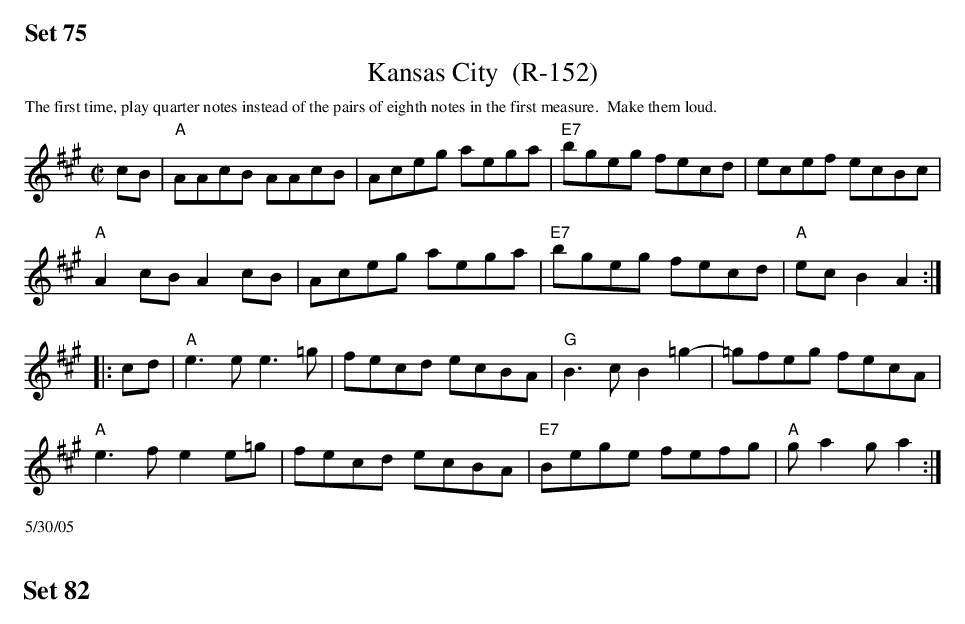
X:1
T:Kansas City  (R-152)
M:C|
L:1/8
K:A
%%text The first time, play quarter notes instead of the pairs of eighth notes in the first measure.  Make them loud.
cB|"A"AAcB AAcB | Aceg aega | "E7"bgeg fecd | ecef ecBc|
"A"A2cB A2cB | Aceg aega |"E7"bgeg fecd |"A"ecB2 A2 :|
|: cd| \
"A"e3e e3=g | fecd ecBA | "G"B3c B2=g2- | =gfeg fecA |
"A"e3f e2e=g | fecd ecBA | "E7"Bege fefg | "A"ga2g a2 :|
